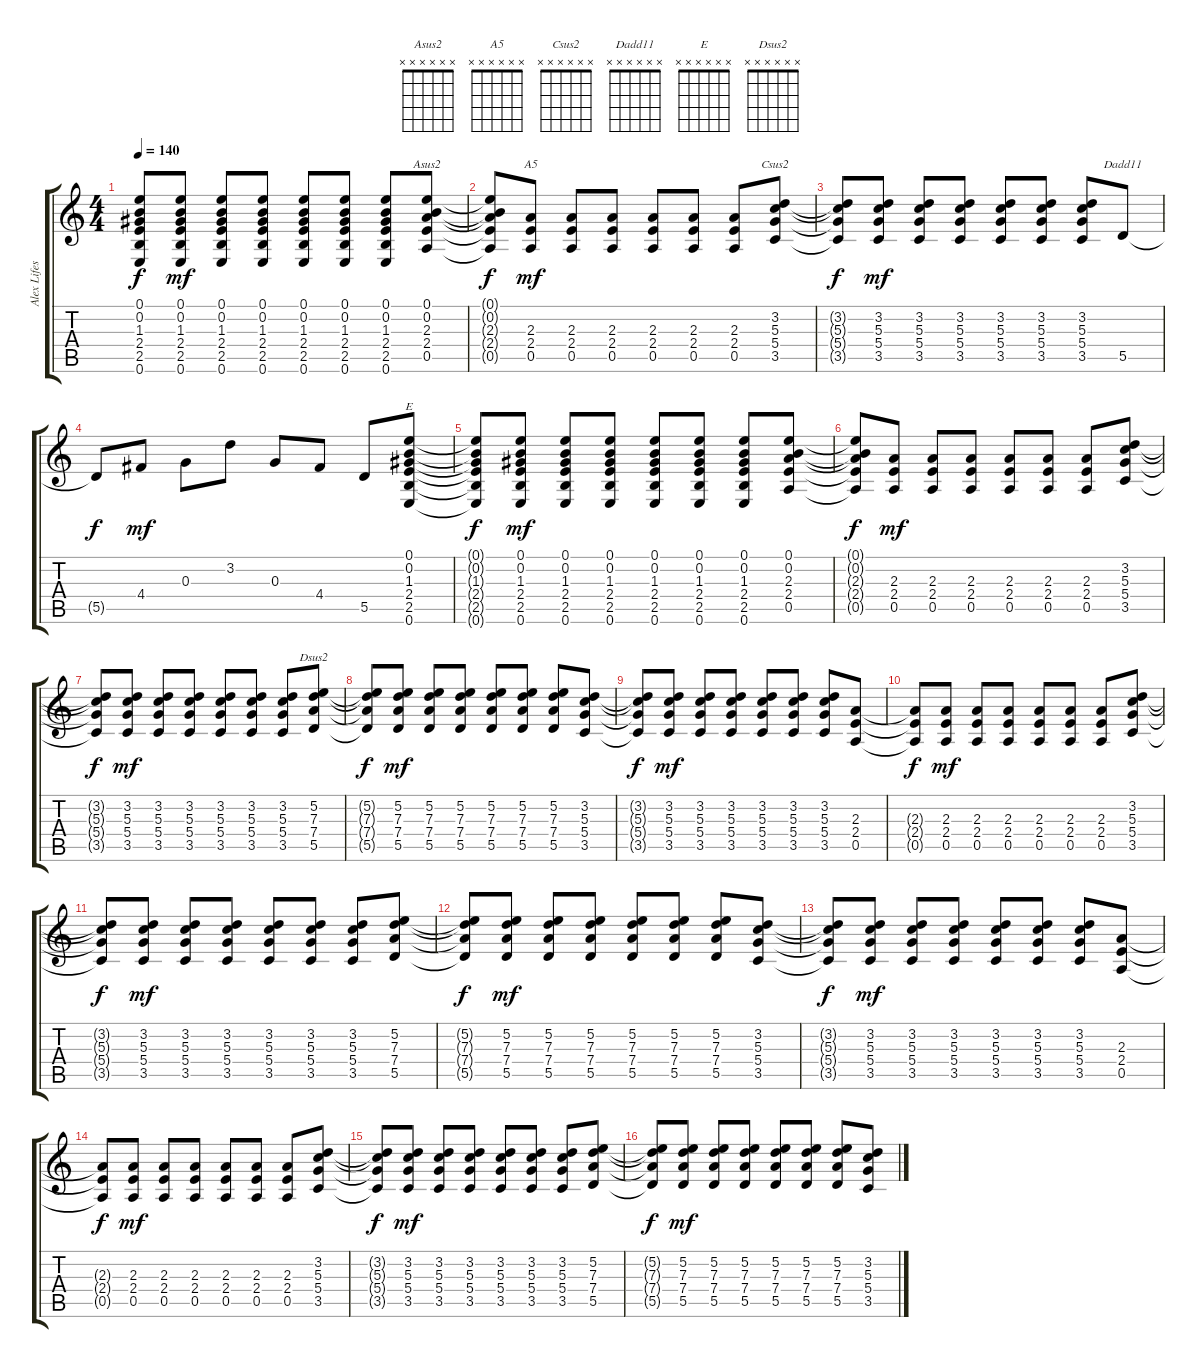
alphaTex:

\track ("Alex Lifeson 2" "Alex Lifes") {instrument distortionguitar}
\staff {score tabs}
\tuning (E4 B3 G3 D3 A2 E2) {hide}
\chord ("Asus2" x x x x x x) {firstfret 0}
\chord ("A5" x x x x x x) {firstfret 0}
\chord ("Csus2" x x x x x x) {firstfret 0}
\chord ("Dadd11" x x x x x x) {firstfret 0}
\chord ("E" x x x x x x) {firstfret 0}
\chord ("Dsus2" x x x x x x) {firstfret 0}
\ts (4 4)
\tempo 140
\clef g2
\ks c
(0.1{t} 0.2{t} 1.3{t} 2.4{t} 2.5{t} 0.6{t}).8{dy f} (0.1 0.2 1.3 2.4 2.5 0.6).8{dy mf} (0.1 0.2 1.3 2.4 2.5 0.6).8 (0.1 0.2 1.3 2.4 2.5 0.6).8 (0.1 0.2 1.3 2.4 2.5 0.6).8 (0.1 0.2 1.3 2.4 2.5 0.6).8 (0.1 0.2 1.3 2.4 2.5 0.6).8 (0.1 0.2 2.3 2.4 0.5).8{ch "Asus2"} |
(0.1{t} 0.2{t} 2.3{t} 2.4{t} 0.5{t}).8{dy f} (2.3 2.4 0.5).8{ch "A5" dy mf} (2.3 2.4 0.5).8 (2.3 2.4 0.5).8 (2.3 2.4 0.5).8 (2.3 2.4 0.5).8 (2.3 2.4 0.5).8 (3.2 5.3 5.4 3.5).8{ch "Csus2"} |
(3.2{t} 5.3{t} 5.4{t} 3.5{t}).8{dy f} (3.2 5.3 5.4 3.5).8{dy mf} (3.2 5.3 5.4 3.5).8 (3.2 5.3 5.4 3.5).8 (3.2 5.3 5.4 3.5).8 (3.2 5.3 5.4 3.5).8 (3.2 5.3 5.4 3.5).8 5.5.8{ch "Dadd11"} |
5.5{t}.8{dy f} 4.4.8{dy mf} 0.3.8 3.2.8 0.3.8 4.4.8 5.5.8 (0.1 0.2 1.3 2.4 2.5 0.6).8{ch "E"} |
(0.1{t} 0.2{t} 1.3{t} 2.4{t} 2.5{t} 0.6{t}).8{dy f} (0.1 0.2 1.3 2.4 2.5 0.6).8{dy mf} (0.1 0.2 1.3 2.4 2.5 0.6).8 (0.1 0.2 1.3 2.4 2.5 0.6).8 (0.1 0.2 1.3 2.4 2.5 0.6).8 (0.1 0.2 1.3 2.4 2.5 0.6).8 (0.1 0.2 1.3 2.4 2.5 0.6).8 (0.1 0.2 2.3 2.4 0.5).8 |
(0.1{t} 0.2{t} 2.3{t} 2.4{t} 0.5{t}).8{dy f} (2.3 2.4 0.5).8{dy mf} (2.3 2.4 0.5).8 (2.3 2.4 0.5).8 (2.3 2.4 0.5).8 (2.3 2.4 0.5).8 (2.3 2.4 0.5).8 (3.2 5.3 5.4 3.5).8 |
(3.2{t} 5.3{t} 5.4{t} 3.5{t}).8{dy f} (3.2 5.3 5.4 3.5).8{dy mf} (3.2 5.3 5.4 3.5).8 (3.2 5.3 5.4 3.5).8 (3.2 5.3 5.4 3.5).8 (3.2 5.3 5.4 3.5).8 (3.2 5.3 5.4 3.5).8 (5.2 7.3 7.4 5.5).8{ch "Dsus2"} |
(5.2{t} 7.3{t} 7.4{t} 5.5{t}).8{dy f} (5.2 7.3 7.4 5.5).8{dy mf} (5.2 7.3 7.4 5.5).8 (5.2 7.3 7.4 5.5).8 (5.2 7.3 7.4 5.5).8 (5.2 7.3 7.4 5.5).8 (5.2 7.3 7.4 5.5).8 (3.2 5.3 5.4 3.5).8 |
(3.2{t} 5.3{t} 5.4{t} 3.5{t}).8{dy f} (3.2 5.3 5.4 3.5).8{dy mf} (3.2 5.3 5.4 3.5).8 (3.2 5.3 5.4 3.5).8 (3.2 5.3 5.4 3.5).8 (3.2 5.3 5.4 3.5).8 (3.2 5.3 5.4 3.5).8 (2.3 2.4 0.5).8 |
(2.3{t} 2.4{t} 0.5{t}).8{dy f} (2.3 2.4 0.5).8{dy mf} (2.3 2.4 0.5).8 (2.3 2.4 0.5).8 (2.3 2.4 0.5).8 (2.3 2.4 0.5).8 (2.3 2.4 0.5).8 (3.2 5.3 5.4 3.5).8 |
(3.2{t} 5.3{t} 5.4{t} 3.5{t}).8{dy f} (3.2 5.3 5.4 3.5).8{dy mf} (3.2 5.3 5.4 3.5).8 (3.2 5.3 5.4 3.5).8 (3.2 5.3 5.4 3.5).8 (3.2 5.3 5.4 3.5).8 (3.2 5.3 5.4 3.5).8 (5.2 7.3 7.4 5.5).8 |
(5.2{t} 7.3{t} 7.4{t} 5.5{t}).8{dy f} (5.2 7.3 7.4 5.5).8{dy mf} (5.2 7.3 7.4 5.5).8 (5.2 7.3 7.4 5.5).8 (5.2 7.3 7.4 5.5).8 (5.2 7.3 7.4 5.5).8 (5.2 7.3 7.4 5.5).8 (3.2 5.3 5.4 3.5).8 |
(3.2{t} 5.3{t} 5.4{t} 3.5{t}).8{dy f} (3.2 5.3 5.4 3.5).8{dy mf} (3.2 5.3 5.4 3.5).8 (3.2 5.3 5.4 3.5).8 (3.2 5.3 5.4 3.5).8 (3.2 5.3 5.4 3.5).8 (3.2 5.3 5.4 3.5).8 (2.3 2.4 0.5).8 |
(2.3{t} 2.4{t} 0.5{t}).8{dy f} (2.3 2.4 0.5).8{dy mf} (2.3 2.4 0.5).8 (2.3 2.4 0.5).8 (2.3 2.4 0.5).8 (2.3 2.4 0.5).8 (2.3 2.4 0.5).8 (3.2 5.3 5.4 3.5).8 |
(3.2{t} 5.3{t} 5.4{t} 3.5{t}).8{dy f} (3.2 5.3 5.4 3.5).8{dy mf} (3.2 5.3 5.4 3.5).8 (3.2 5.3 5.4 3.5).8 (3.2 5.3 5.4 3.5).8 (3.2 5.3 5.4 3.5).8 (3.2 5.3 5.4 3.5).8 (5.2 7.3 7.4 5.5).8 |
(5.2{t} 7.3{t} 7.4{t} 5.5{t}).8{dy f} (5.2 7.3 7.4 5.5).8{dy mf} (5.2 7.3 7.4 5.5).8 (5.2 7.3 7.4 5.5).8 (5.2 7.3 7.4 5.5).8 (5.2 7.3 7.4 5.5).8 (5.2 7.3 7.4 5.5).8 (3.2 5.3 5.4 3.5).8
